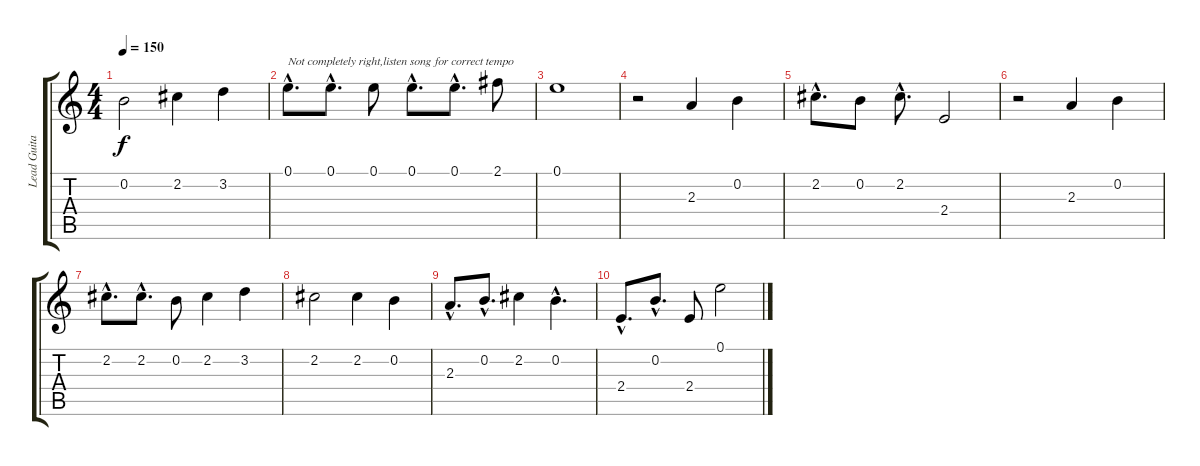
\track ("Lead Guitar" "Lead Guita") {instrument electricguitarclean}
\staff {score tabs}
\tuning (E4 B3 G3 D3 A2 E2) {hide}
\ts (4 4)
\tempo 150
\clef g2
\ks c
0.2{t}.2{dy f} 2.2.4 3.2.4 |
0.1{hac}.8{d txt "Not completely right,listen song for correct tempo"} 0.1{hac}.8{d} 0.1.8 0.1{hac}.8{d} 0.1{hac}.8{d} 2.1.8 |
0.1.1 |
r.2 2.3.4 0.2.4 |
2.2{hac}.8{d} 0.2.8 2.2{hac}.8{d} 2.4.2 |
r.2 2.3.4 0.2.4 |
2.2{hac}.8{d} 2.2{hac}.8{d} 0.2.8 2.2.4 3.2.4 |
2.2.2 2.2.4 0.2.4 |
2.3{hac}.8{d} 0.2{hac}.8{d} 2.2.4 0.2{hac}.4{d} |
2.4{hac}.8{d} 0.2{hac}.8{d} 2.4.8 0.1.2
